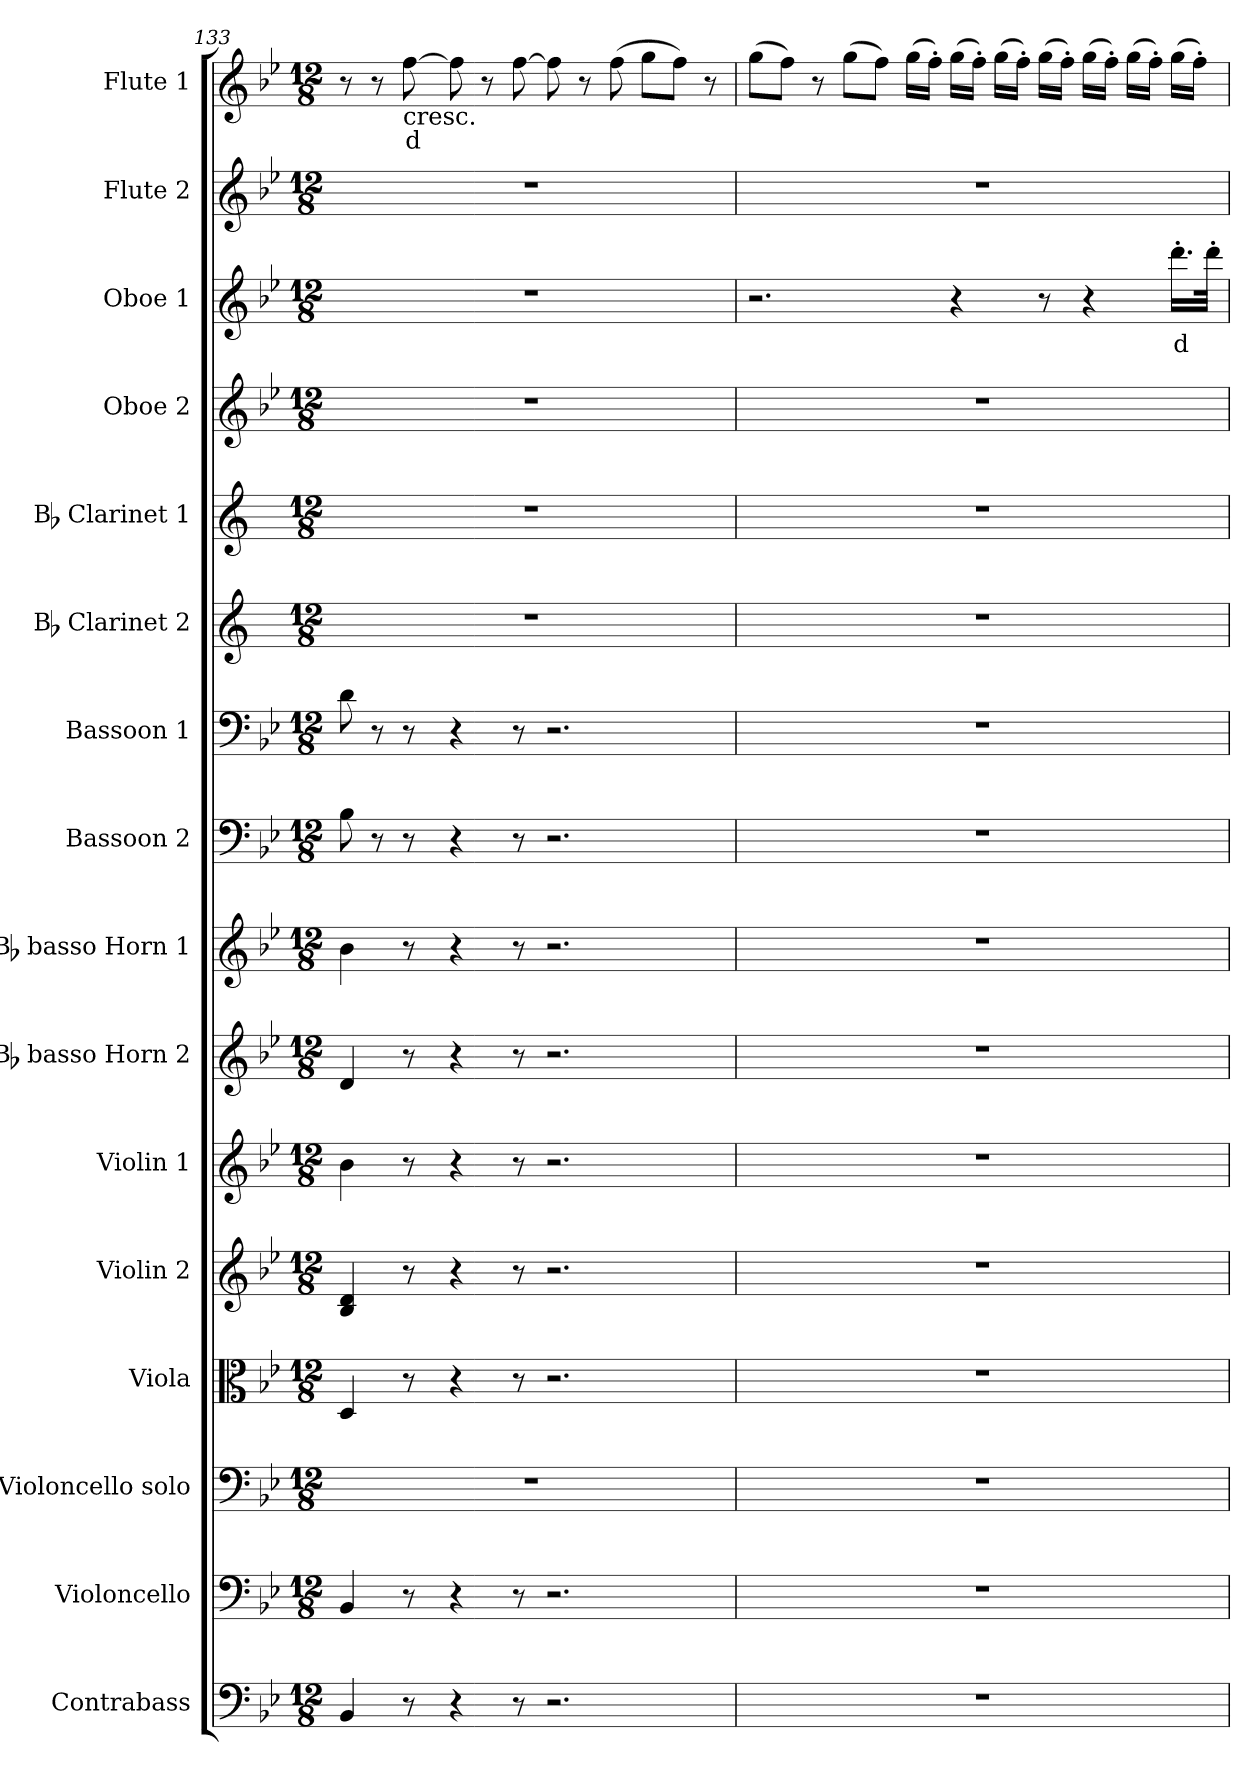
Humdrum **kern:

**kern	**kern	**kern	**kern	**kern	**kern	**kern	**kern	**kern	**kern	**kern	**kern	**kern	**kern	**text	**kern	**kern	**text
*part16	*part15	*part14	*part13	*part12	*part11	*part10	*part9	*part8	*part7	*part6	*part5	*part4	*part3	*part3	*part2	*part1	*part1
*staff16	*staff15	*staff14	*staff13	*staff12	*staff11	*staff10	*staff9	*staff8	*staff7	*staff6	*staff5	*staff4	*staff3	*staff3	*staff2	*staff1	*staff1
*I"Contrabass	*I"Violoncello	*I"Violoncello solo	*I"Viola	*I"Violin 2	*I"Violin 1	*I"Bb basso Horn 2	*I"Bb basso Horn 1	*I"Bassoon 2	*I"Bassoon 1	*I"Bb Clarinet 2	*I"Bb Clarinet 1	*I"Oboe 2	*I"Oboe 1	*	*I"Flute 2	*I"Flute 1	*
*I'Cb	*I'Vc	*I'Vc solo	*I'Vla	*I'Vln 2	*I'Vln 1	*I'Hn 2	*I'Hn 1	*I'Bsn 2	*I'Bsn 1	*I'Cl 2	*I'Cl 1	*I'Ob 2	*I'Ob 1	*	*I'Fl 2	*I'Fl 1	*
*clefF4	*clefF4	*clefF4	*clefC3	*clefG2	*clefG2	*clefG2	*clefG2	*clefF4	*clefF4	*clefG2	*clefG2	*clefG2	*clefG2	*	*clefG2	*clefG2	*
*ITrd7c12	*	*	*	*	*	*ITrd8c14	*ITrd8c14	*	*	*ITrd1c2	*ITrd1c2	*	*	*	*	*	*
*k[b-e-]	*k[b-e-]	*k[b-e-]	*k[b-e-]	*k[b-e-]	*k[b-e-]	*k[b-e-]	*k[b-e-]	*k[b-e-]	*k[b-e-]	*k[b-e-]	*k[b-e-]	*k[b-e-]	*k[b-e-]	*	*k[b-e-]	*k[b-e-]	*
*M12/8	*M12/8	*M12/8	*M12/8	*M12/8	*M12/8	*M12/8	*M12/8	*M12/8	*M12/8	*M12/8	*M12/8	*M12/8	*M12/8	*	*M12/8	*M12/8	*
=133	=133	=133	=133	=133	=133	=133	=133	=133	=133	=133	=133	=133	=133	=133	=133	=133	=133
4BBB-/	4BB-/	1.r	4D/	4B-/ 4d/	4b-\	4D/	4B-\	8B-\	8d\	1.r	1.r	1.r	1.r	.	1.r	8r	.
.	.	.	.	.	.	.	.	8r	8r	.	.	.	.	.	.	8r	.
!	!	!	!	!	!	!	!	!	!	!	!	!	!	!	!	!LO:TX:b:t=cresc.	!
!	!	!	!	!	!	!	!	!	!	!	!	!	!	!	!	!	!LO:LY:b:color=#FF0000
8r	8r	.	8r	8r	8r	8r	8r	8r	8r	.	.	.	.	.	.	[8ff\	d
4r	4r	.	4r	4r	4r	4r	4r	4r	4r	.	.	.	.	.	.	8ff\]	.
.	.	.	.	.	.	.	.	.	.	.	.	.	.	.	.	8r	.
8r	8r	.	8r	8r	8r	8r	8r	8r	8r	.	.	.	.	.	.	[8ff\	.
2.r	2.r	.	2.r	2.r	2.r	2.r	2.r	2.r	2.r	.	.	.	.	.	.	8ff\]	.
.	.	.	.	.	.	.	.	.	.	.	.	.	.	.	.	8r	.
.	.	.	.	.	.	.	.	.	.	.	.	.	.	.	.	(8ff\	.
.	.	.	.	.	.	.	.	.	.	.	.	.	.	.	.	8gg\L	.
.	.	.	.	.	.	.	.	.	.	.	.	.	.	.	.	8ff\J)	.
.	.	.	.	.	.	.	.	.	.	.	.	.	.	.	.	8r	.
!!LO:PB:g=z
=134	=134	=134	=134	=134	=134	=134	=134	=134	=134	=134	=134	=134	=134	=134	=134	=134	=134
1.r	1.r	1.r	1.r	1.r	1.r	1.r	1.r	1.r	1.r	1.r	1.r	1.r	2.r	.	1.r	(8gg\L	.
.	.	.	.	.	.	.	.	.	.	.	.	.	.	.	.	8ff\J)	.
.	.	.	.	.	.	.	.	.	.	.	.	.	.	.	.	8r	.
.	.	.	.	.	.	.	.	.	.	.	.	.	.	.	.	(8gg\L	.
.	.	.	.	.	.	.	.	.	.	.	.	.	.	.	.	8ff\J)	.
.	.	.	.	.	.	.	.	.	.	.	.	.	.	.	.	(16gg\LL	.
.	.	.	.	.	.	.	.	.	.	.	.	.	.	.	.	16ff'\JJ)	.
.	.	.	.	.	.	.	.	.	.	.	.	.	4r	.	.	(16gg\LL	.
.	.	.	.	.	.	.	.	.	.	.	.	.	.	.	.	16ff'\JJ)	.
.	.	.	.	.	.	.	.	.	.	.	.	.	.	.	.	(16gg\LL	.
.	.	.	.	.	.	.	.	.	.	.	.	.	.	.	.	16ff'\JJ)	.
.	.	.	.	.	.	.	.	.	.	.	.	.	8r	.	.	(16gg\LL	.
.	.	.	.	.	.	.	.	.	.	.	.	.	.	.	.	16ff'\JJ)	.
.	.	.	.	.	.	.	.	.	.	.	.	.	4r	.	.	(16gg\LL	.
.	.	.	.	.	.	.	.	.	.	.	.	.	.	.	.	16ff'\JJ)	.
.	.	.	.	.	.	.	.	.	.	.	.	.	.	.	.	(16gg\LL	.
.	.	.	.	.	.	.	.	.	.	.	.	.	.	.	.	16ff'\JJ)	.
!	!	!	!	!	!	!	!	!	!	!	!	!	!	!LO:LY:b:color=#FF0000	!	!	!
.	.	.	.	.	.	.	.	.	.	.	.	.	16.ddd'\LL	d	.	(16gg\LL	.
.	.	.	.	.	.	.	.	.	.	.	.	.	.	.	.	16ff'\JJ)	.
.	.	.	.	.	.	.	.	.	.	.	.	.	32ddd'\JJk	.	.	.	.
=	=	=	=	=	=	=	=	=	=	=	=	=	=	=	=	=	=
*-	*-	*-	*-	*-	*-	*-	*-	*-	*-	*-	*-	*-	*-	*-	*-	*-	*-
